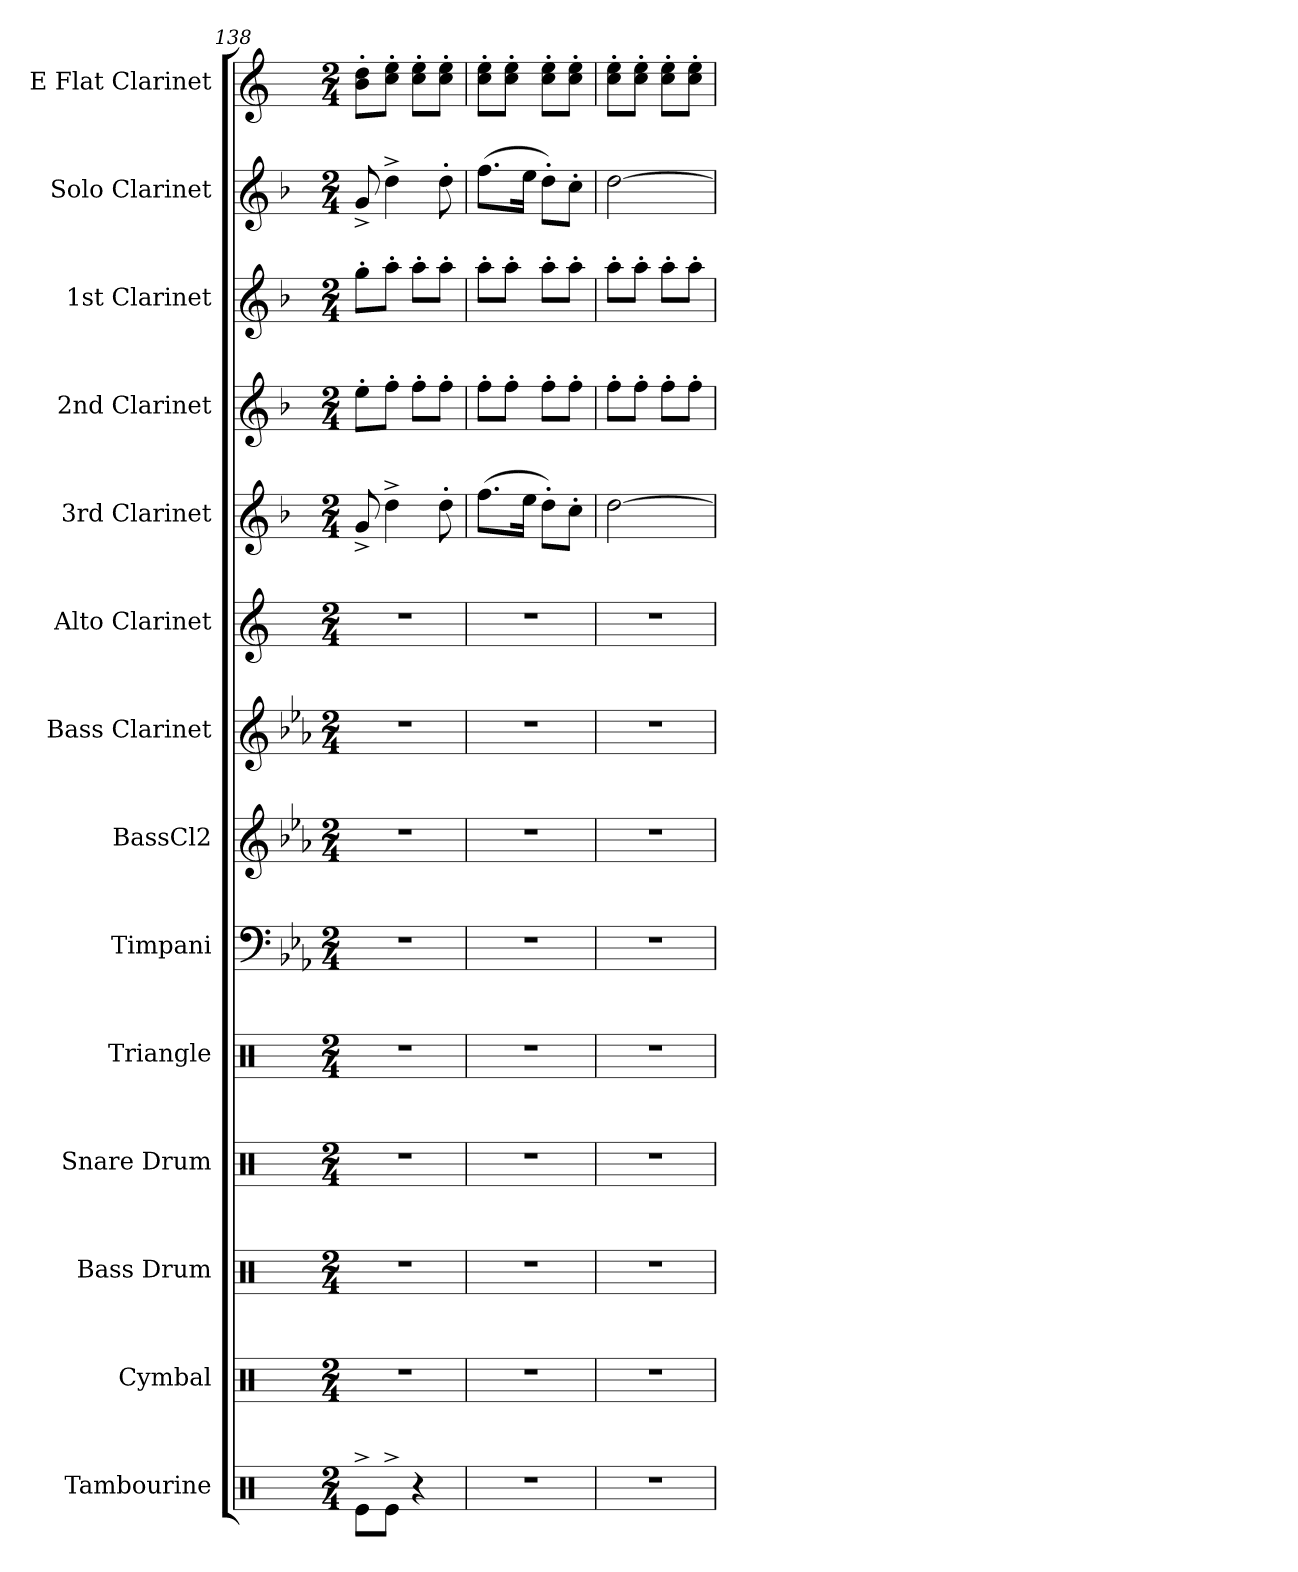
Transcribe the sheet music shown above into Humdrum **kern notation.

**kern	**kern	**kern	**kern	**kern	**kern	**kern	**kern	**kern	**kern	**kern	**kern	**kern	**kern
*part14	*part13	*part12	*part11	*part10	*part9	*part8	*part7	*part6	*part5	*part4	*part3	*part2	*part1
*staff14	*staff13	*staff12	*staff11	*staff10	*staff9	*staff8	*staff7	*staff6	*staff5	*staff4	*staff3	*staff2	*staff1
*I"Tambourine	*I"Cymbal	*I"Bass Drum	*I"Snare Drum	*I"Triangle	*I"Timpani	*I"BassCl2	*I"Bass Clarinet	*I"Alto Clarinet	*I"3rd Clarinet	*I"2nd Clarinet	*I"1st Clarinet	*I"Solo Clarinet	*I"E Flat Clarinet
*I'Tamb.	*I'Cym.	*I'B. Dr.	*I'Sn. Dr.	*I'Trgl.	*I'Timp.	*I'B. Cl2	*I'B. Cl.	*I'A. Cl.	*I'3rdCl.	*I'2nd Cl.	*I'1stCl.	*I'SoloCl.	*
*clefX	*clefX	*clefX	*clefX	*clefX	*clefF4	*clefG2	*clefG2	*clefG2	*clefG2	*clefG2	*clefG2	*clefG2	*clefG2
*	*	*	*	*	*	*ITrd8c14	*ITrd8c14	*ITrd5c9	*ITrd1c2	*ITrd1c2	*ITrd1c2	*ITrd1c2	*ITrd-2c-3
*k[]	*k[]	*k[]	*k[]	*k[]	*k[b-e-a-]	*k[b-e-a-]	*k[b-e-a-]	*k[b-e-a-]	*k[b-e-a-]	*k[b-e-a-]	*k[b-e-a-]	*k[b-e-a-]	*k[b-e-a-]
*M2/4	*M2/4	*M2/4	*M2/4	*M2/4	*M2/4	*M2/4	*M2/4	*M2/4	*M2/4	*M2/4	*M2/4	*M2/4	*M2/4
=138	=138	=138	=138	=138	=138	=138	=138	=138	=138	=138	=138	=138	=138
8Re^\L	2r	2r	2r	2r	2r	2r	2r	2r	8f^/	8dd'\L	8ff'\L	8f^/	8dd\' 8ff\'L
8Re^\J	.	.	.	.	.	.	.	.	4cc^\	8ee-'\J	8gg'\J	4cc^\	8ee-\' 8gg\'J
4r	.	.	.	.	.	.	.	.	.	8ee-'\L	8gg'\L	.	8ee-\' 8gg\'L
.	.	.	.	.	.	.	.	.	8cc'\	8ee-'\J	8gg'\J	8cc'\	8ee-\' 8gg\'J
=139	=139	=139	=139	=139	=139	=139	=139	=139	=139	=139	=139	=139	=139
2r	2r	2r	2r	2r	2r	2r	2r	2r	(8.ee-\L	8ee-'\L	8gg'\L	(8.ee-\L	8ee-\' 8gg\'L
.	.	.	.	.	.	.	.	.	.	8ee-'\J	8gg'\J	.	8ee-\' 8gg\'J
.	.	.	.	.	.	.	.	.	16dd\Jk	.	.	16dd\Jk	.
.	.	.	.	.	.	.	.	.	8cc'\L)	8ee-'\L	8gg'\L	8cc'\L)	8ee-\' 8gg\'L
.	.	.	.	.	.	.	.	.	8b-'\J	8ee-'\J	8gg'\J	8b-'\J	8ee-\' 8gg\'J
=140	=140	=140	=140	=140	=140	=140	=140	=140	=140	=140	=140	=140	=140
2r	2r	2r	2r	2r	2r	2r	2r	2r	[2cc\	8ee-'\L	8gg'\L	[2cc\	8ee-\' 8gg\'L
.	.	.	.	.	.	.	.	.	.	8ee-'\J	8gg'\J	.	8ee-\' 8gg\'J
.	.	.	.	.	.	.	.	.	.	8ee-'\L	8gg'\L	.	8ee-\' 8gg\'L
.	.	.	.	.	.	.	.	.	.	8ee-'\J	8gg'\J	.	8ee-\' 8gg\'J
=	=	=	=	=	=	=	=	=	=	=	=	=	=
*-	*-	*-	*-	*-	*-	*-	*-	*-	*-	*-	*-	*-	*-
